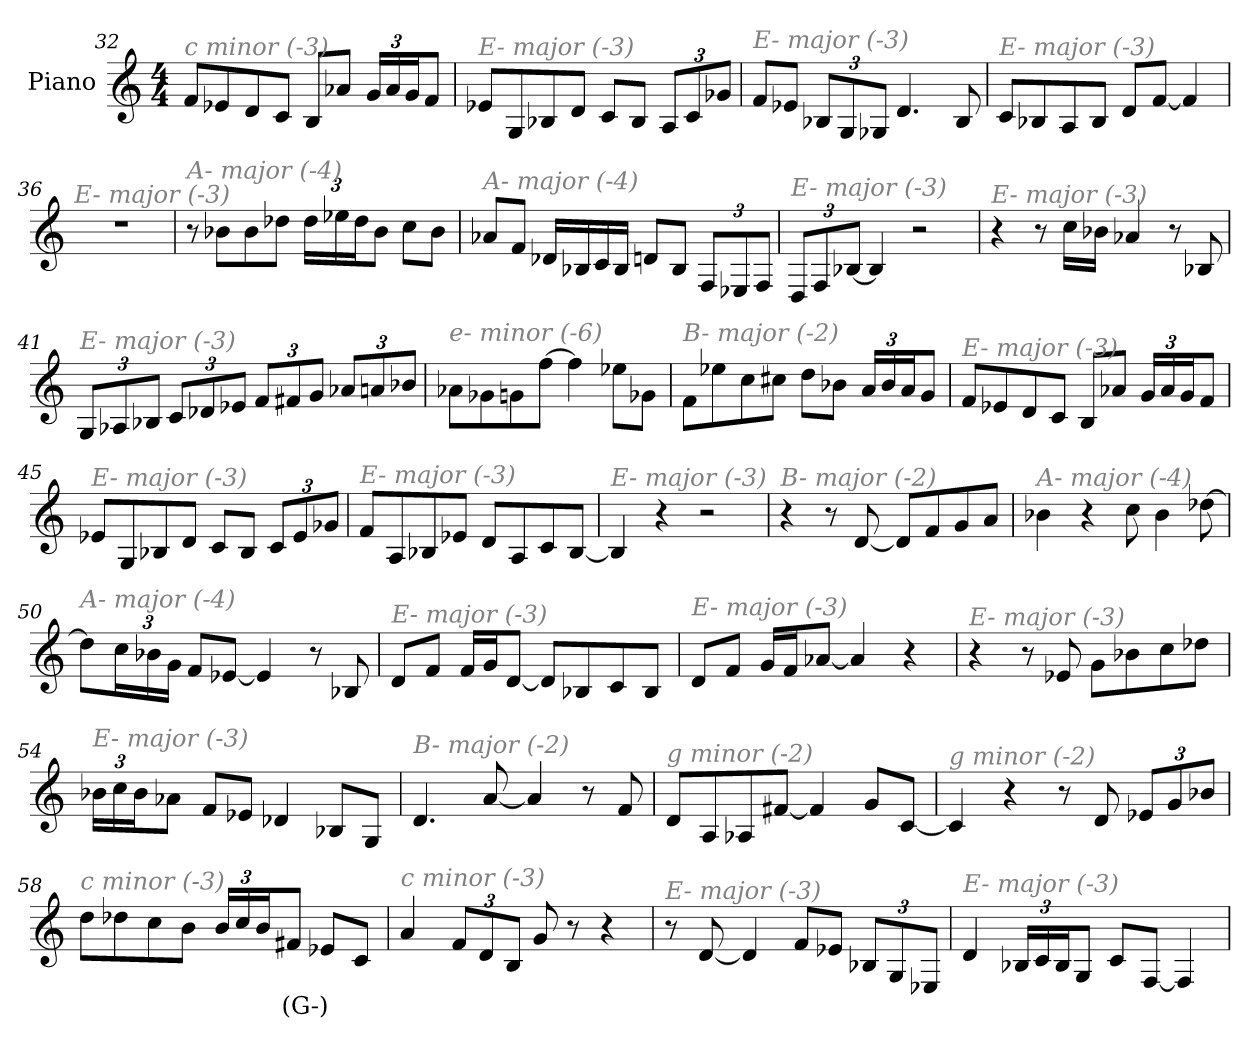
**kern	**text
*part1	*part1
*staff1	*staff1
*I"Piano	*
*I'Pno	*
!!LO:LB:g=z
*clefG2	*
*k[]	*
*M4/4	*
=32	=32
!LO:TX:i:color=#808080:t=c minor (-3)	!
8f/L	.
8e-X/	.
8d/	.
8c/J	.
8B/L	.
8a-X/J	.
*Xbrackettup	*
24g/LL	.
24a-/	.
24g/J	.
8f/J	.
=33	=33
!LO:TX:i:color=#808080:t=E- major (-3)	!
8e-X/L	.
8G/	.
8B-X/	.
8d/J	.
8c/L	.
8B-/J	.
12A/L	.
12c/	.
12g-X/J	.
=34	=34
!LO:TX:i:color=#808080:t=E- major (-3)	!
8f/L	.
8e-X/J	.
12B-X/L	.
12G/	.
12G-X/J	.
4.d/	.
8B-/	.
=35	=35
!LO:TX:i:color=#808080:t=E- major (-3)	!
8c/L	.
8B-X/	.
8A/	.
8B-/J	.
8d/L	.
[8f/J	.
4f/]	.
!!LO:LB:g=z
=36	=36
!LO:TX:i:color=#808080:t=E- major (-3)	!
1r	.
=37	=37
!LO:TX:i:color=#808080:t=A- major (-4)	!
8r	.
8b-X\L	.
8b-\	.
8dd-X\J	.
24dd-\LL	.
24ee-X\	.
24dd-\J	.
8b-\J	.
8cc\L	.
8b-\J	.
=38	=38
!LO:TX:i:color=#808080:t=A- major (-4)	!
8a-X/L	.
8f/J	.
16d-X/LL	.
16B-X/	.
16c/	.
16B-/JJ	.
8dn/L	.
8B-/J	.
12F/L	.
12E-X/	.
12F/J	.
=39	=39
!LO:TX:i:color=#808080:t=E- major (-3)	!
12D/L	.
12F/	.
[12B-X/J	.
4B-/]	.
2r	.
!!LO:PB:g=z
=40	=40
!LO:TX:i:color=#808080:t=E- major (-3)	!
4r	.
8r	.
16cc\LL	.
16b-X\JJ	.
4a-X/	.
8r	.
8B-X/	.
=41	=41
!LO:TX:i:color=#808080:t=E- major (-3)	!
12G/L	.
12A-X/	.
12B-X/J	.
12c/L	.
12d-X/	.
12e-X/J	.
12f/L	.
12f#X/	.
12g/J	.
12a-X/L	.
12an/	.
12b-X/J	.
=42	=42
!LO:TX:i:color=#808080:t=e- minor (-6)	!
8a-X\L	.
8g-X\	.
8gn\	.
[8ff\J	.
4ff\]	.
8ee-X\L	.
8g-X\J	.
!!LO:LB:g=z
=43	=43
!LO:TX:i:color=#808080:t=B- major (-2)	!
8f\L	.
8ee-X\	.
8cc\	.
8cc#X\J	.
8dd\L	.
8b-X\J	.
24a/LL	.
24b-/	.
24a/J	.
8g/J	.
=44	=44
!LO:TX:i:color=#808080:t=E- major (-3)	!
8f/L	.
8e-X/	.
8d/	.
8c/J	.
8B/L	.
8a-X/J	.
24g/LL	.
24a-/	.
24g/J	.
8f/J	.
=45	=45
!LO:TX:i:color=#808080:t=E- major (-3)	!
8e-X/L	.
8G/	.
8B-X/	.
8d/J	.
8c/L	.
8B-/J	.
12c/L	.
12e-/	.
12g-X/J	.
!!LO:LB:g=z
=46	=46
!LO:TX:i:color=#808080:t=E- major (-3)	!
8f/L	.
8A/	.
8B-X/	.
8e-X/J	.
8d/L	.
8A/	.
8c/	.
[8B-/J	.
=47	=47
!LO:TX:i:color=#808080:t=E- major (-3)	!
4B-/]	.
4r	.
2r	.
=48	=48
!LO:TX:i:color=#808080:t=B- major (-2)	!
4r	.
8r	.
[8d/	.
8d/L]	.
8f/	.
8g/	.
8a/J	.
=49	=49
!LO:TX:i:color=#808080:t=A- major (-4)	!
4b-X\	.
4r	.
8cc\	.
4b-\	.
[8dd-X\	.
=50	=50
!LO:TX:i:color=#808080:t=A- major (-4)	!
8dd-\L]	.
24cc\L	.
24b-X\	.
24g\JJ	.
8f/L	.
[8e-X/J	.
4e-/]	.
8r	.
8B-X/	.
!!LO:LB:g=z
=51	=51
!LO:TX:i:color=#808080:t=E- major (-3)	!
8d/L	.
8f/J	.
16f/LL	.
16g/J	.
[8d/J	.
8d/L]	.
8B-X/	.
8c/	.
8B-/J	.
=52	=52
!LO:TX:i:color=#808080:t=E- major (-3)	!
8d/L	.
8f/J	.
16g/LL	.
16f/J	.
[8a-X/J	.
4a-/]	.
4r	.
=53	=53
!LO:TX:i:color=#808080:t=E- major (-3)	!
4r	.
8r	.
8e-X/	.
8g\L	.
8b-X\	.
8cc\	.
8dd-X\J	.
=54	=54
!LO:TX:i:color=#808080:t=E- major (-3)	!
24b-X\LL	.
24cc\	.
24b-\J	.
8a-X\J	.
8f/L	.
8e-X/J	.
4d-X/	.
8B-X/L	.
8G/J	.
!!LO:LB:g=z
=55	=55
!LO:TX:i:color=#808080:t=B- major (-2)	!
4.d/	.
[8a/	.
4a/]	.
8r	.
8f/	.
=56	=56
!LO:TX:i:color=#808080:t=g minor (-2)	!
8d/L	.
8A/	.
8A-X/	.
[8f#X/J	.
4f#/]	.
8g/L	.
[8c/J	.
=57	=57
!LO:TX:i:color=#808080:t=g minor (-2)	!
4c/]	.
4r	.
8r	.
8d/	.
12e-X/L	.
12g/	.
12b-X/J	.
=58	=58
!LO:TX:i:color=#808080:t=c minor (-3)	!
8dd\L	.
8dd-X\	.
8cc\	.
8b\J	.
24b/LL	.
24cc/	.
24b/J	.
8f#Xi/J	(G-)
8e-X/L	.
8c/J	.
!!LO:LB:g=z
=59	=59
!LO:TX:i:color=#808080:t=c minor (-3)	!
4a/	.
12f/L	.
12d/	.
12B/J	.
8g/	.
8r	.
4r	.
=60	=60
!LO:TX:i:color=#808080:t=E- major (-3)	!
8r	.
[8d/	.
4d/]	.
8f/L	.
8e-X/J	.
12B-X/L	.
12G/	.
12E-X/J	.
=61	=61
!LO:TX:i:color=#808080:t=E- major (-3)	!
4d/	.
24B-X/LL	.
24c/	.
24B-/J	.
8G/J	.
8c/L	.
[8F/J	.
4F/]	.
=	=
*-	*-
